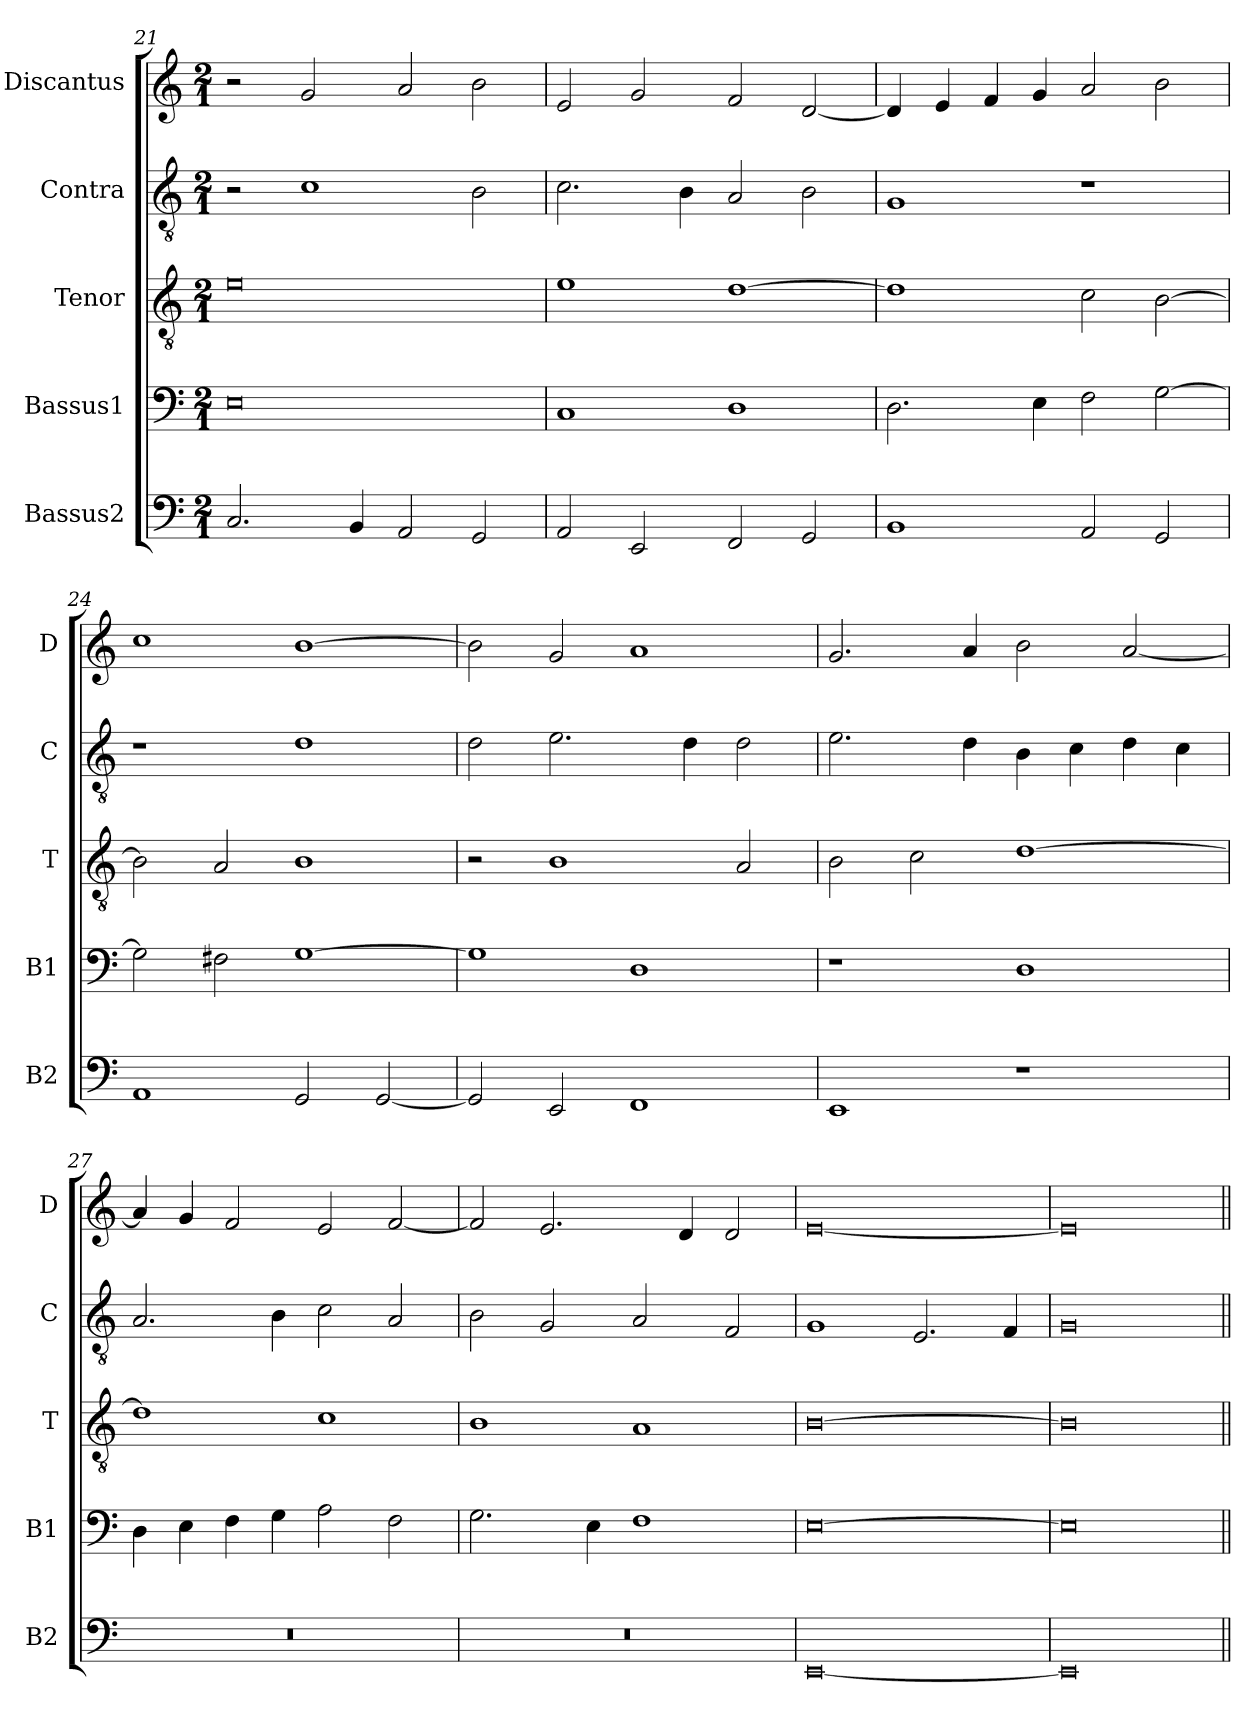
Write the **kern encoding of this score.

**kern	**kern	**kern	**kern	**kern
*part5	*part4	*part3	*part2	*part1
*staff5	*staff4	*staff3	*staff2	*staff1
*I"Bassus2	*I"Bassus1	*I"Tenor	*I"Contra	*I"Discantus
*I'B2	*I'B1	*I'T	*I'C	*I'D
*clefF4	*clefF4	*clefGv2	*clefGv2	*clefG2
*k[]	*k[]	*k[]	*k[]	*k[]
*M2/1	*M2/1	*M2/1	*M2/1	*M2/1
=21	=21	=21	=21	=21
2.C/	0E	0e	2r	2r
.	.	.	1c	2g/
4BB/	.	.	.	.
2AA/	.	.	.	2a/
2GG/	.	.	2B\	2b\
=22	=22	=22	=22	=22
2AA/	1C	1e	2.c\	2e/
2EE/	.	.	.	2g/
.	.	.	4B\	.
2FF/	1D	[1d	2A/	2f/
2GG/	.	.	2B\	[2d/
=23	=23	=23	=23	=23
1BB	2.D\	1d]	1G	4d/]
.	.	.	.	4e/
.	.	.	.	4f/
.	4E\	.	.	4g/
2AA/	2F\	2c\	1r	2a/
2GG/	[2G\	[2B\	.	2b\
=24	=24	=24	=24	=24
1AA	2G\]	2B\]	1r	1cc
.	2F#X\	2A/	.	.
2GG/	[1G	1B	1d	[1b
[2GG/	.	.	.	.
=25	=25	=25	=25	=25
2GG/]	1G]	2r	2d\	2b\]
2EE/	.	1B	2.e\	2g/
1FF	1D	.	.	1a
.	.	.	4d\	.
.	.	2A/	2d\	.
=26	=26	=26	=26	=26
1EE	1r	2B\	2.e\	2.g/
.	.	2c\	.	.
.	.	.	4d\	4a/
1r	1D	[1d	4B\	2b\
.	.	.	4c\	.
.	.	.	4d\	[2a/
.	.	.	4c\	.
=27	=27	=27	=27	=27
0r	4D\	1d]	2.A/	4a/]
.	4E\	.	.	4g/
.	4F\	.	.	2f/
.	4G\	.	4B\	.
.	2A\	1c	2c\	2e/
.	2F\	.	2A/	[2f/
=28	=28	=28	=28	=28
0r	2.G\	1B	2B\	2f/]
.	.	.	2G/	2.e/
.	4E\	.	.	.
.	1F	1A	2A/	.
.	.	.	.	4d/
.	.	.	2F/	2d/
=29	=29	=29	=29	=29
[0EE	[0E	[0B	1G	[0e
.	.	.	2.E/	.
.	.	.	4F/	.
=30	=30	=30	=30	=30
0EE]	0E]	0B]	0G	0e]
=||	=||	=||	=||	=||
*-	*-	*-	*-	*-
